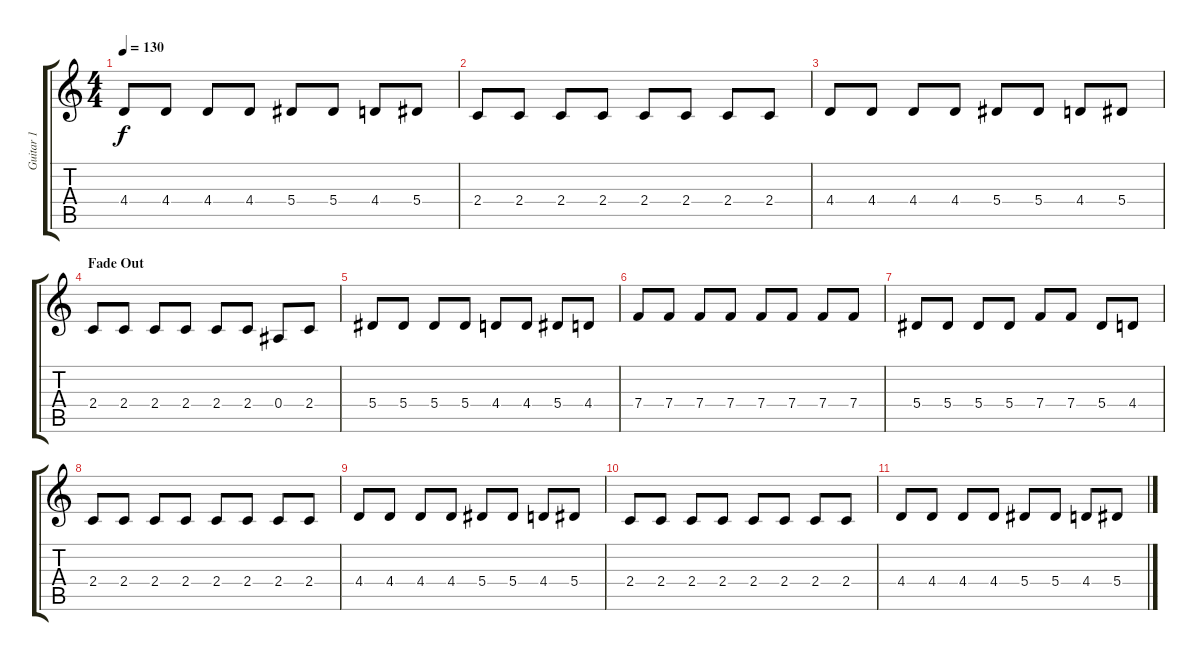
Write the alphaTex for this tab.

\track ("Guitar 1" "Guitar 1") {instrument distortionguitar}
\staff {score tabs}
\tuning (C4 G3 Eb3 Bb2 F2 C2) {hide}
\ts (4 4)
\tempo 130
\clef g2
\ks c
4.4.8{dy f} 4.4.8 4.4.8 4.4.8 5.4.8 5.4.8 4.4.8 5.4.8 |
2.4.8 2.4.8 2.4.8 2.4.8 2.4.8 2.4.8 2.4.8 2.4.8 |
4.4.8 4.4.8 4.4.8 4.4.8 5.4.8 5.4.8 4.4.8 5.4.8 |
\section ("" "Fade Out")
2.4.8{instrument overdrivenguitar} 2.4.8 2.4.8 2.4.8 2.4.8 2.4.8 0.4.8 2.4.8 |
5.4.8 5.4.8 5.4.8 5.4.8 4.4.8 4.4.8 5.4.8 4.4.8 |
7.4.8 7.4.8 7.4.8 7.4.8 7.4.8 7.4.8 7.4.8 7.4.8 |
5.4.8 5.4.8 5.4.8 5.4.8 7.4.8 7.4.8 5.4.8 4.4.8 |
2.4.8 2.4.8 2.4.8 2.4.8 2.4.8 2.4.8 2.4.8 2.4.8 |
4.4.8 4.4.8 4.4.8 4.4.8 5.4.8 5.4.8 4.4.8 5.4.8 |
2.4.8 2.4.8 2.4.8 2.4.8 2.4.8 2.4.8 2.4.8 2.4.8 |
4.4.8 4.4.8 4.4.8 4.4.8 5.4.8 5.4.8 4.4.8 5.4.8
